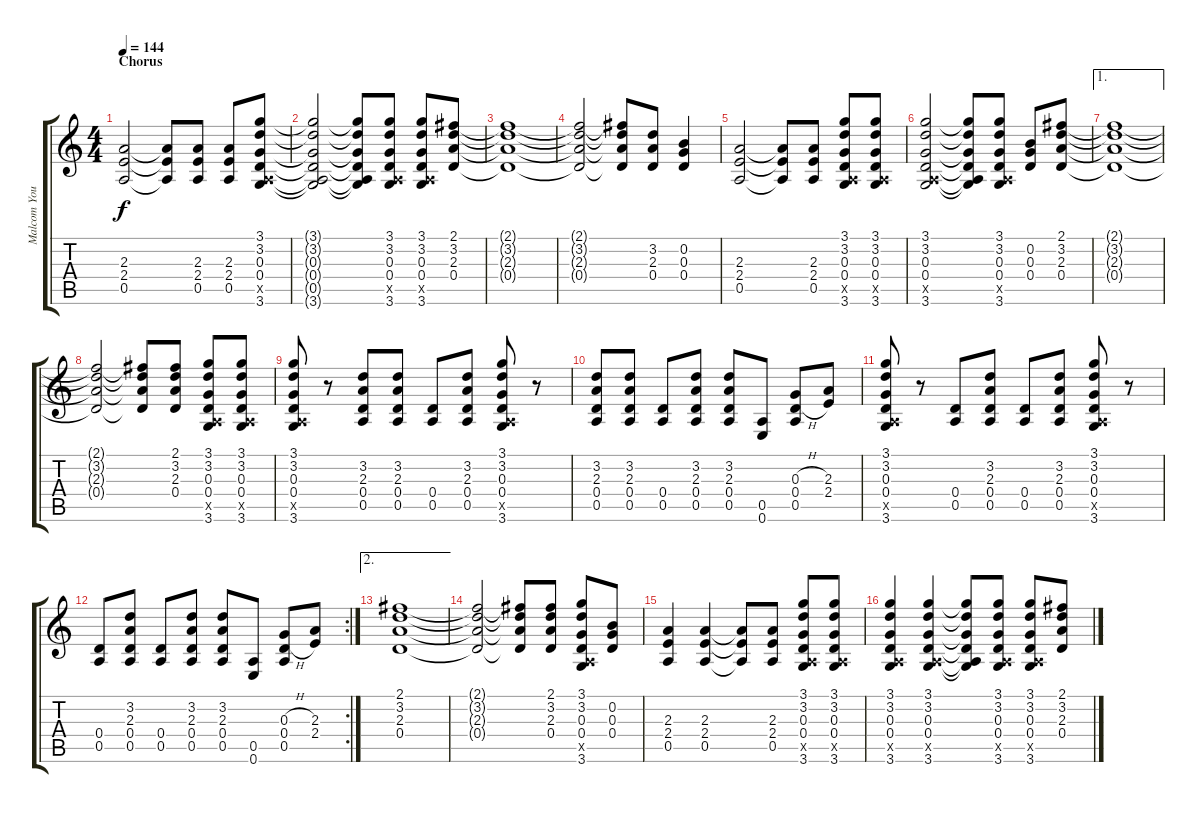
\track ("Malcom Young" "Malcom You") {instrument overdrivenguitar}
\staff {score tabs}
\tuning (E4 B3 G3 D3 A2 E2) {hide}
\ts (4 4)
\section ("" "Chorus")
\tempo 144
\clef g2
\ks c
(2.3 2.4 0.5).2{dy f} (2.3{t} 2.4{t} 0.5{t}).8 (2.3 2.4 0.5).8 (2.3 2.4 0.5).8 (3.1 3.2 0.3 0.4 0.5{x} 3.6).8 |
(3.1{t} 3.2{t} 0.3{t} 0.4{t} 0.5{t} 3.6{t}).2 (3.1{t} 3.2{t} 0.3{t} 0.4{t} 0.5{t} 3.6{t}).8 (3.1 3.2 0.3 0.4 0.5{x} 3.6).8 (3.1 3.2 0.3 0.4 0.5{x} 3.6).8 (2.1 3.2 2.3 0.4).8 |
(2.1{t} 3.2{t} 2.3{t} 0.4{t}).1 |
(2.1{t} 3.2{t} 2.3{t} 0.4{t}).2 (2.1{t} 3.2{t} 2.3{t} 0.4{t}).8 (3.2 2.3 0.4).8 (0.2 0.3 0.4).4 |
(2.3 2.4 0.5).2 (2.3{t} 2.4{t} 0.5{t}).8 (2.3 2.4 0.5).8 (3.1 3.2 0.3 0.4 0.5{x} 3.6).8 (3.1 3.2 0.3 0.4 0.5{x} 3.6).8 |
(3.1 3.2 0.3 0.4 0.5{x} 3.6).2 (3.1{t} 3.2{t} 0.3{t} 0.4{t} 0.5{t} 3.6{t}).8 (3.1 3.2 0.3 0.4 0.5{x} 3.6).8 (0.2 0.3 0.4).8 (2.1 3.2 2.3 0.4).8 |
\ae 1
(2.1{t} 3.2{t} 2.3{t} 0.4{t}).1 |
(2.1{t} 3.2{t} 2.3{t} 0.4{t}).2 (2.1{t} 3.2{t} 2.3{t} 0.4{t}).8 (2.1 3.2 2.3 0.4).8 (3.1 3.2 0.3 0.4 0.5{x} 3.6).8 (3.1 3.2 0.3 0.4 0.5{x} 3.6).8 |
(3.1 3.2 0.3 0.4 0.5{x} 3.6).8 r.8 (3.2 2.3 0.4 0.5).8 (3.2 2.3 0.4 0.5).8 (0.4 0.5).8 (3.2 2.3 0.4 0.5).8 (3.1 3.2 0.3 0.4 0.5{x} 3.6).8 r.8 |
(3.2 2.3 0.4 0.5).8 (3.2 2.3 0.4 0.5).8 (0.4 0.5).8 (3.2 2.3 0.4 0.5).8 (3.2 2.3 0.4 0.5).8 (0.5 0.6).8 (0.3{h} 0.4{h} 0.5).8 (2.3 2.4).8 |
(3.1 3.2 0.3 0.4 0.5{x} 3.6).8 r.8 (0.4 0.5).8 (3.2 2.3 0.4 0.5).8 (0.4 0.5).8 (3.2 2.3 0.4 0.5).8 (3.1 3.2 0.3 0.4 0.5{x} 3.6).8 r.8 |
\rc 2
(0.4 0.5).8 (3.2 2.3 0.4 0.5).8 (0.4 0.5).8 (3.2 2.3 0.4 0.5).8 (3.2 2.3 0.4 0.5).8 (0.5 0.6).8 (0.3{h} 0.4{h} 0.5).8 (2.3 2.4).8 |
\ae 2
(2.1 3.2 2.3 0.4).1 |
(2.1{t} 3.2{t} 2.3{t} 0.4{t}).2 (2.1{t} 3.2{t} 2.3{t} 0.4{t}).8 (2.1 3.2 2.3 0.4).8 (3.1 3.2 0.3 0.4 0.5{x} 3.6).8 (0.2 0.3 0.4).8 |
(2.3 2.4 0.5).4 (2.3 2.4 0.5).4 (2.3{t} 2.4{t} 0.5{t}).8 (2.3 2.4 0.5).8 (3.1 3.2 0.3 0.4 0.5{x} 3.6).8 (3.1 3.2 0.3 0.4 0.5{x} 3.6).8 |
(3.1 3.2 0.3 0.4 0.5{x} 3.6).4 (3.1 3.2 0.3 0.4 0.5{x} 3.6).4 (3.1{t} 3.2{t} 0.3{t} 0.4{t} 0.5{t} 3.6{t}).8 (3.1 3.2 0.3 0.4 0.5{x} 3.6).8 (3.1 3.2 0.3 0.4 0.5{x} 3.6).8 (2.1 3.2 2.3 0.4).8
